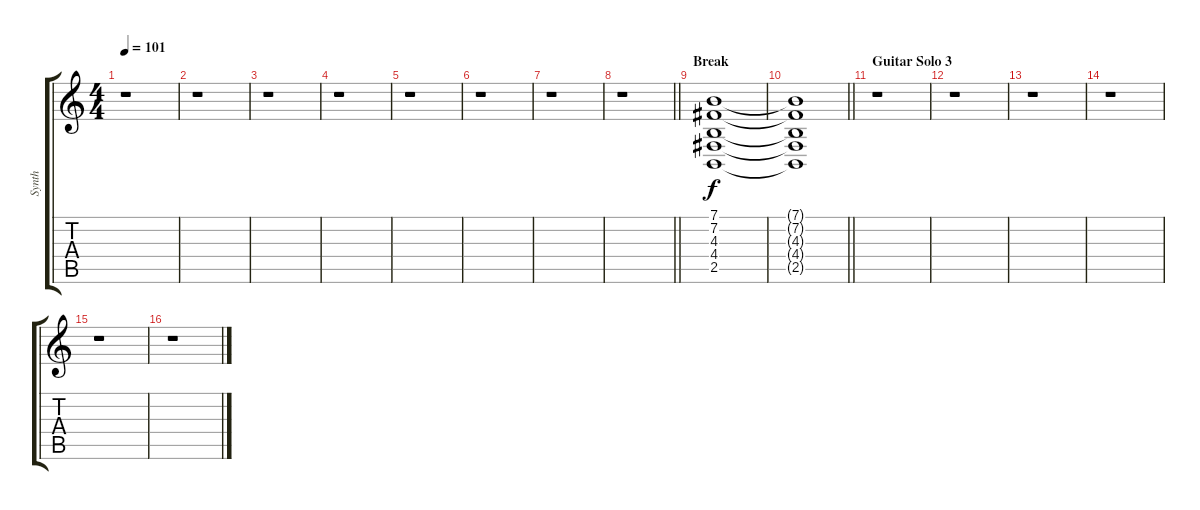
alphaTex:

\track ("Synth" "Synth") {instrument pad2warm}
\staff {score tabs}
\tuning (E4 B3 G3 D3 A2 E2) {hide}
\ts (4 4)
\tempo 101
\clef g2
\ks c
r.1{dy f} |
r.1 |
r.1 |
r.1 |
r.1 |
r.1 |
r.1 |
\barLineRight lightlight
r.1 |
\section ("" "Break")
(7.1 7.2 4.3 4.4 2.5).1{volume 8} |
\barLineRight lightlight
(7.1{t} 7.2{t} 4.3{t} 4.4{t} 2.5{t}).1 |
\section ("" "Guitar Solo 3")
r.1 |
r.1 |
r.1 |
r.1 |
r.1 |
r.1
